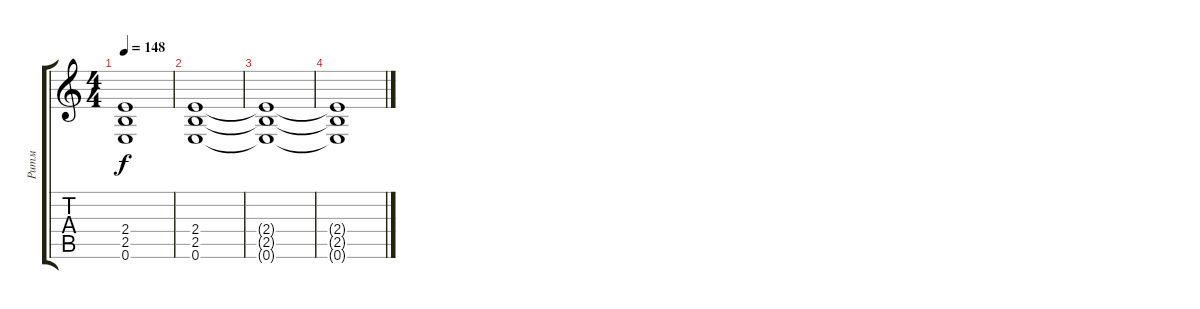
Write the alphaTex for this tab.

\track ("Ритм" "Ритм") {instrument distortionguitar}
\staff {score tabs}
\tuning (E4 B3 G3 D3 A2 E2) {hide}
\ts (4 4)
\tempo 148
\clef g2
\ks c
(2.4{t} 2.5{t} 0.6{t}).1{dy f volume 4} |
(2.4 2.5 0.6).1 |
(2.4{t} 2.5{t} 0.6{t}).1 |
(2.4{t} 2.5{t} 0.6{t}).1
